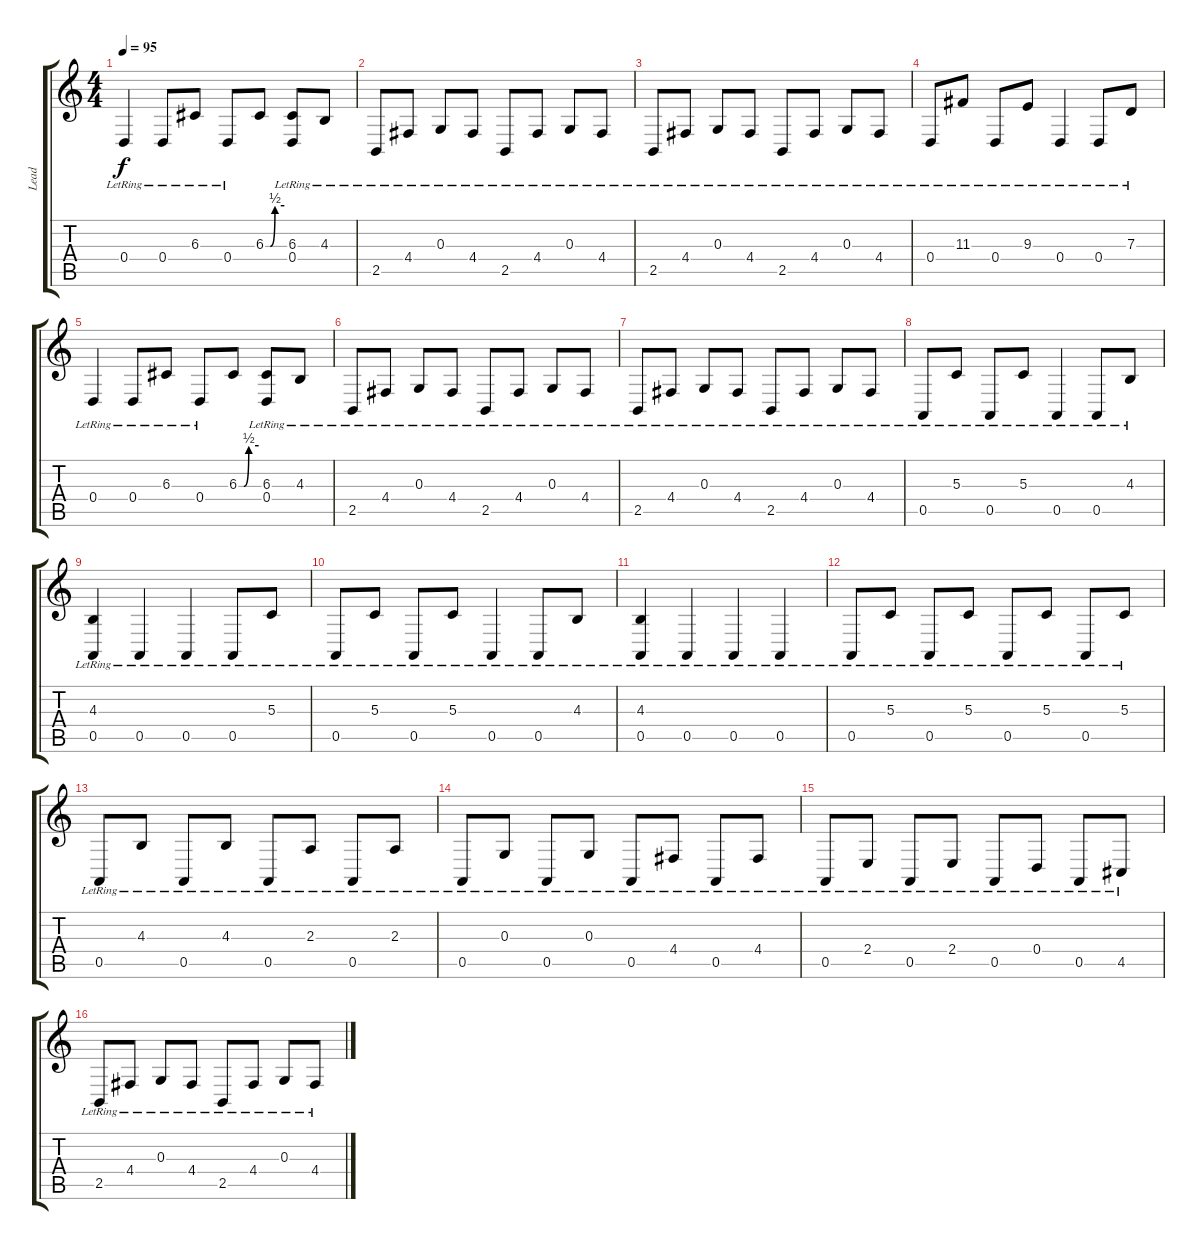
\track ("Lead" "Lead") {instrument electricpiano1}
\staff {score tabs}
\tuning (E4 B3 G3 D3 A2 E2) {hide}
\ts (4 4)
\tempo 95
\clef g2
\ks c
0.4{lr}.4{dy f} 0.4{lr}.8 6.3{lr}.8 0.4{lr}.8 6.3{be (custom 0 0 15 0 30 2 60 2)}.8 (6.3{lr} 0.4{lr}).8 4.3{lr}.8 |
2.5{lr}.8 4.4{lr}.8 0.3{lr}.8 4.4{lr}.8 2.5{lr}.8 4.4{lr}.8 0.3{lr}.8 4.4{lr}.8 |
2.5{lr}.8 4.4{lr}.8 0.3{lr}.8 4.4{lr}.8 2.5{lr}.8 4.4{lr}.8 0.3{lr}.8 4.4{lr}.8 |
0.4{lr}.8 11.3{lr}.8 0.4{lr}.8 9.3{lr}.8 0.4{lr}.4 0.4{lr}.8 7.3{lr}.8 |
0.4{lr}.4 0.4{lr}.8 6.3{lr}.8 0.4{lr}.8 6.3{be (custom 0 0 15 0 30 2 60 2)}.8 (6.3{lr} 0.4{lr}).8 4.3{lr}.8 |
2.5{lr}.8 4.4{lr}.8 0.3{lr}.8 4.4{lr}.8 2.5{lr}.8 4.4{lr}.8 0.3{lr}.8 4.4{lr}.8 |
2.5{lr}.8 4.4{lr}.8 0.3{lr}.8 4.4{lr}.8 2.5{lr}.8 4.4{lr}.8 0.3{lr}.8 4.4{lr}.8 |
0.5{lr}.8 5.3{lr}.8 0.5{lr}.8 5.3{lr}.8 0.5{lr}.4 0.5{lr}.8 4.3{lr}.8 |
(4.3{lr} 0.5{lr}).4 0.5{lr}.4 0.5{lr}.4 0.5{lr}.8 5.3{lr}.8 |
0.5{lr}.8 5.3{lr}.8 0.5{lr}.8 5.3{lr}.8 0.5{lr}.4 0.5{lr}.8 4.3{lr}.8 |
(4.3{lr} 0.5{lr}).4 0.5{lr}.4 0.5{lr}.4 0.5{lr}.4 |
0.5{lr}.8 5.3{lr}.8 0.5{lr}.8 5.3{lr}.8 0.5{lr}.8 5.3{lr}.8 0.5{lr}.8 5.3{lr}.8 |
0.5{lr}.8 4.3{lr}.8 0.5{lr}.8 4.3{lr}.8 0.5{lr}.8 2.3{lr}.8 0.5{lr}.8 2.3{lr}.8 |
0.5{lr}.8 0.3{lr}.8 0.5{lr}.8 0.3{lr}.8 0.5{lr}.8 4.4{lr}.8 0.5{lr}.8 4.4{lr}.8 |
0.5{lr}.8 2.4{lr}.8 0.5{lr}.8 2.4{lr}.8 0.5{lr}.8 0.4{lr}.8 0.5{lr}.8 4.5{lr}.8 |
2.5{lr}.8 4.4{lr}.8 0.3{lr}.8 4.4{lr}.8 2.5{lr}.8 4.4{lr}.8 0.3{lr}.8 4.4{lr}.8
